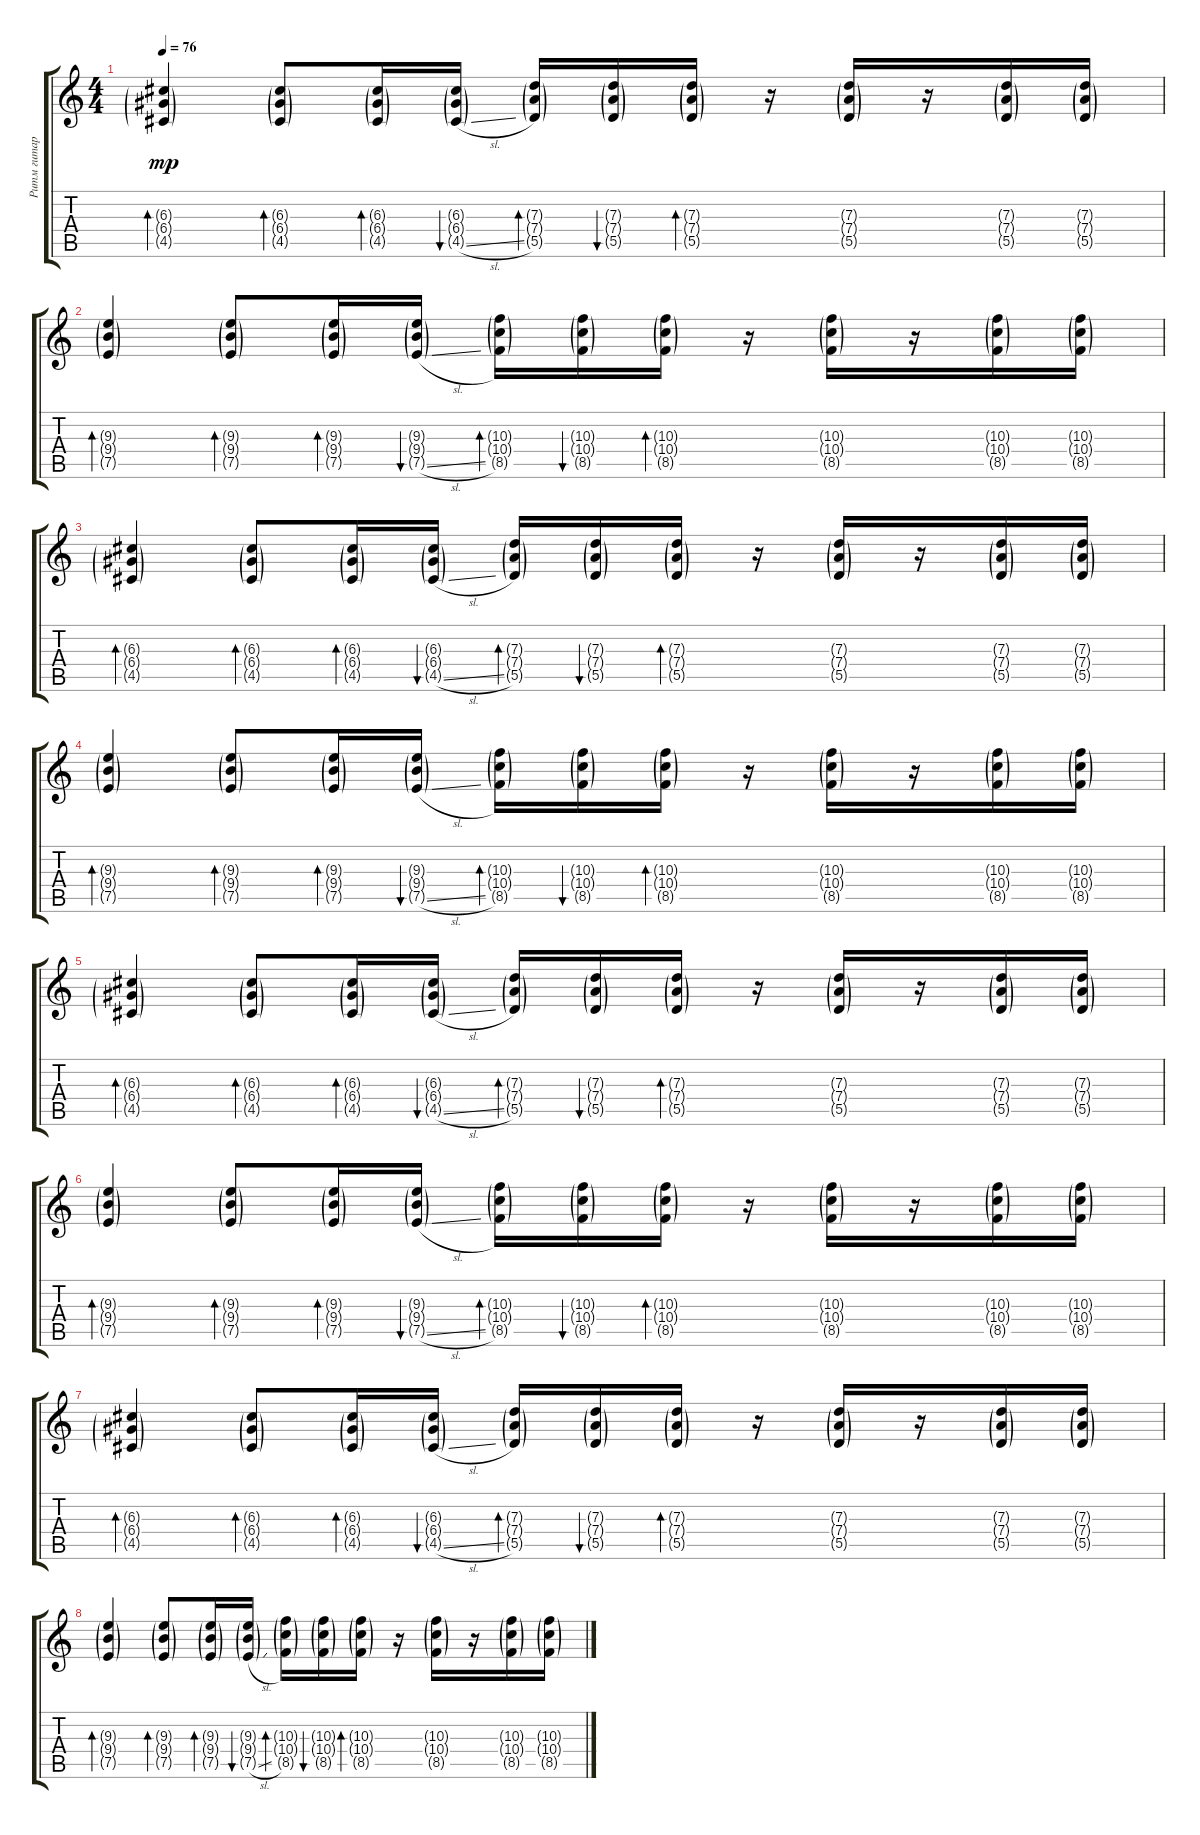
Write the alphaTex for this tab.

\track ("Ритм гитара" "Ритм гитар") {instrument acousticguitarsteel}
\staff {score tabs}
\tuning (E4 B3 G3 D3 A2 E2) {hide}
\ts (4 4)
\tempo 76
\clef g2
\ks c
(6.3{g} 6.4{g} 4.5{g}).4{bd 60 dy mp} (6.3{g} 6.4{g} 4.5{g}).8{bd 60} (6.3{g} 6.4{g} 4.5{g}).16{bd 60} (6.3{g} 6.4{g} 4.5{sl g}).16{bu 60} (7.3{g} 7.4{g} 5.5{g}).16{bd 60} (7.3{g} 7.4{g} 5.5{g}).16{bu 60} (7.3{g} 7.4{g} 5.5{g}).16{bd 60} r.16 (7.3{g} 7.4{g} 5.5{g}).16 r.16 (7.3{g} 7.4{g} 5.5{g}).16 (7.3{g} 7.4{g} 5.5{g}).16 |
(9.3{g} 9.4{g} 7.5{g}).4{bd 60} (9.3{g} 9.4{g} 7.5{g}).8{bd 60} (9.3{g} 9.4{g} 7.5{g}).16{bd 60} (9.3{g} 9.4{g} 7.5{sl g}).16{bu 60} (10.3{g} 10.4{g} 8.5{g}).16{bd 60} (10.3{g} 10.4{g} 8.5{g}).16{bu 60} (10.3{g} 10.4{g} 8.5{g}).16{bd 60} r.16 (10.3{g} 10.4{g} 8.5{g}).16 r.16 (10.3{g} 10.4{g} 8.5{g}).16 (10.3{g} 10.4{g} 8.5{g}).16 |
(6.3{g} 6.4{g} 4.5{g}).4{bd 60} (6.3{g} 6.4{g} 4.5{g}).8{bd 60} (6.3{g} 6.4{g} 4.5{g}).16{bd 60} (6.3{g} 6.4{g} 4.5{sl g}).16{bu 60} (7.3{g} 7.4{g} 5.5{g}).16{bd 60} (7.3{g} 7.4{g} 5.5{g}).16{bu 60} (7.3{g} 7.4{g} 5.5{g}).16{bd 60} r.16 (7.3{g} 7.4{g} 5.5{g}).16 r.16 (7.3{g} 7.4{g} 5.5{g}).16 (7.3{g} 7.4{g} 5.5{g}).16 |
(9.3{g} 9.4{g} 7.5{g}).4{bd 60} (9.3{g} 9.4{g} 7.5{g}).8{bd 60} (9.3{g} 9.4{g} 7.5{g}).16{bd 60} (9.3{g} 9.4{g} 7.5{sl g}).16{bu 60} (10.3{g} 10.4{g} 8.5{g}).16{bd 60} (10.3{g} 10.4{g} 8.5{g}).16{bu 60} (10.3{g} 10.4{g} 8.5{g}).16{bd 60} r.16 (10.3{g} 10.4{g} 8.5{g}).16 r.16 (10.3{g} 10.4{g} 8.5{g}).16 (10.3{g} 10.4{g} 8.5{g}).16 |
(6.3{g} 6.4{g} 4.5{g}).4{bd 60} (6.3{g} 6.4{g} 4.5{g}).8{bd 60} (6.3{g} 6.4{g} 4.5{g}).16{bd 60} (6.3{g} 6.4{g} 4.5{sl g}).16{bu 60} (7.3{g} 7.4{g} 5.5{g}).16{bd 60} (7.3{g} 7.4{g} 5.5{g}).16{bu 60} (7.3{g} 7.4{g} 5.5{g}).16{bd 60} r.16 (7.3{g} 7.4{g} 5.5{g}).16 r.16 (7.3{g} 7.4{g} 5.5{g}).16 (7.3{g} 7.4{g} 5.5{g}).16 |
(9.3{g} 9.4{g} 7.5{g}).4{bd 60} (9.3{g} 9.4{g} 7.5{g}).8{bd 60} (9.3{g} 9.4{g} 7.5{g}).16{bd 60} (9.3{g} 9.4{g} 7.5{sl g}).16{bu 60} (10.3{g} 10.4{g} 8.5{g}).16{bd 60} (10.3{g} 10.4{g} 8.5{g}).16{bu 60} (10.3{g} 10.4{g} 8.5{g}).16{bd 60} r.16 (10.3{g} 10.4{g} 8.5{g}).16 r.16 (10.3{g} 10.4{g} 8.5{g}).16 (10.3{g} 10.4{g} 8.5{g}).16 |
(6.3{g} 6.4{g} 4.5{g}).4{bd 60} (6.3{g} 6.4{g} 4.5{g}).8{bd 60} (6.3{g} 6.4{g} 4.5{g}).16{bd 60} (6.3{g} 6.4{g} 4.5{sl g}).16{bu 60} (7.3{g} 7.4{g} 5.5{g}).16{bd 60} (7.3{g} 7.4{g} 5.5{g}).16{bu 60} (7.3{g} 7.4{g} 5.5{g}).16{bd 60} r.16 (7.3{g} 7.4{g} 5.5{g}).16 r.16 (7.3{g} 7.4{g} 5.5{g}).16 (7.3{g} 7.4{g} 5.5{g}).16 |
(9.3{g} 9.4{g} 7.5{g}).4{bd 60} (9.3{g} 9.4{g} 7.5{g}).8{bd 60} (9.3{g} 9.4{g} 7.5{g}).16{bd 60} (9.3{g} 9.4{g} 7.5{sl g}).16{bu 60} (10.3{g} 10.4{g} 8.5{g}).16{bd 60} (10.3{g} 10.4{g} 8.5{g}).16{bu 60} (10.3{g} 10.4{g} 8.5{g}).16{bd 60} r.16 (10.3{g} 10.4{g} 8.5{g}).16 r.16 (10.3{g} 10.4{g} 8.5{g}).16 (10.3{g} 10.4{g} 8.5{g}).16
